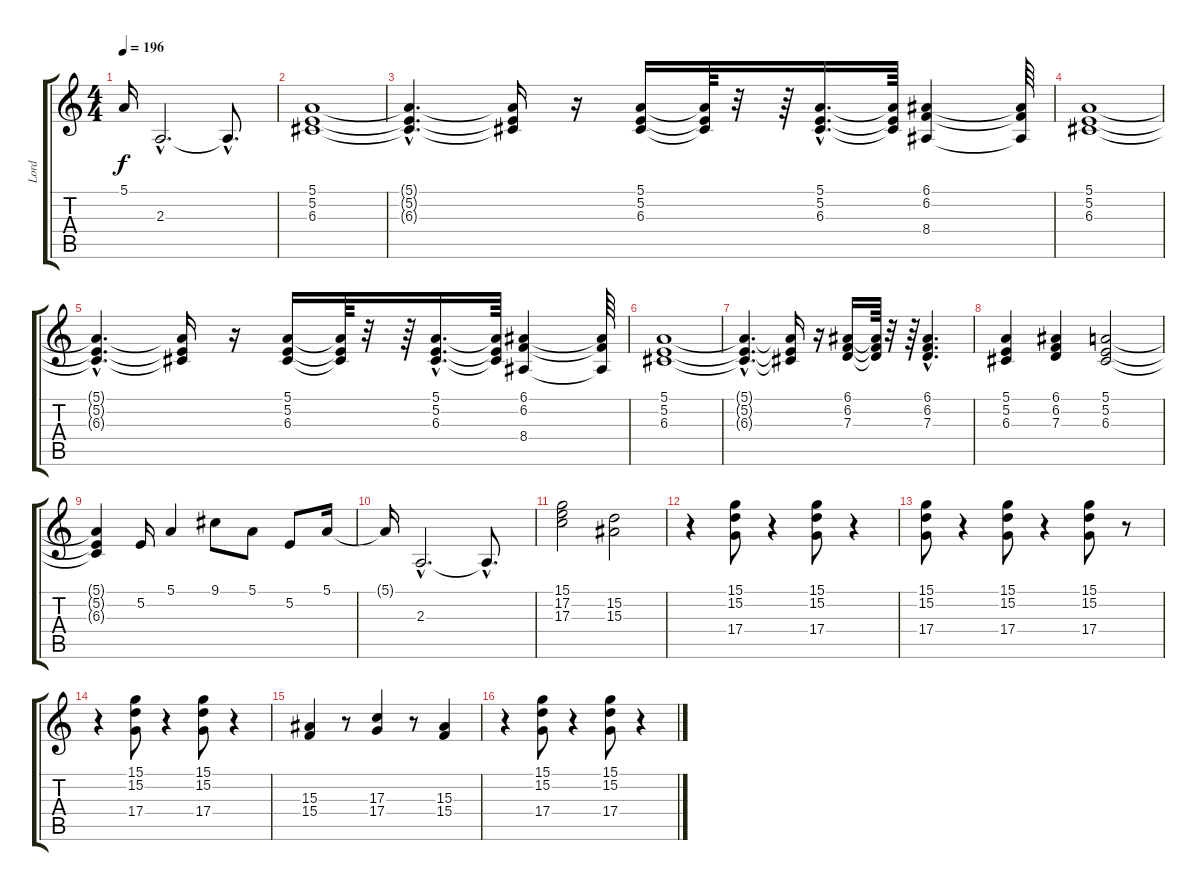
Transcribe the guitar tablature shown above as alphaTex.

\track ("Lord" "Lord") {instrument rockorgan}
\staff {score tabs}
\tuning (E4 B3 G3 D3 A2 E2) {hide}
\ts (4 4)
\tempo 196
\clef g2
\ks c
5.1{t}.16{dy f} 2.3{hac}.2{d} 2.3{hac t}.8{d} |
(5.1 5.2 6.3).1 |
(5.1{hac t} 5.2{hac t} 6.3{hac t}).4{d} (5.1{t} 5.2{t} 6.3{t}).16 r.16 (5.1 5.2 6.3).16 (5.1{t} 5.2{t} 6.3{t}).64 r.32 r.64 (5.1{hac} 5.2{hac} 6.3{hac}).16{d} (5.1{t} 5.2{t} 6.3{t}).64 (6.1 6.2 8.4).4 (6.1{t} 6.2{t} 8.4{t}).64 |
(5.1 5.2 6.3).1 |
(5.1{hac t} 5.2{hac t} 6.3{hac t}).4{d} (5.1{t} 5.2{t} 6.3{t}).16 r.16 (5.1 5.2 6.3).16 (5.1{t} 5.2{t} 6.3{t}).64 r.32 r.64 (5.1{hac} 5.2{hac} 6.3{hac}).16{d} (5.1{t} 5.2{t} 6.3{t}).64 (6.1 6.2 8.4).4 (6.1{t} 6.2{t} 8.4{t}).64 |
(5.1 5.2 6.3).1 |
(5.1{hac t} 5.2{hac t} 6.3{hac t}).4{d} (5.1{t} 5.2{t} 6.3{t}).16 r.16 (6.1 6.2 7.3).16 (6.1{t} 6.2{t} 7.3{t}).64 r.32 r.64 (6.1{hac} 6.2{hac} 7.3{hac}).4{d} |
(5.1 5.2 6.3).4 (6.1 6.2 7.3).4 (5.1 5.2 6.3).2 |
(5.1{t} 5.2{t} 6.3{t}).4 5.2.16 5.1.4 9.1.8 5.1.8 5.2.8 5.1.16 |
5.1{t}.16 2.3{hac}.2{d} 2.3{hac t}.8{d} |
(15.1 17.2 17.3).2 (15.2 15.3).2 |
r.4 (15.1 15.2 17.4).8 r.4 (15.1 15.2 17.4).8 r.4 |
(15.1 15.2 17.4).8 r.4 (15.1 15.2 17.4).8 r.4 (15.1 15.2 17.4).8 r.8 |
r.4 (15.1 15.2 17.4).8 r.4 (15.1 15.2 17.4).8 r.4 |
(15.3 15.4).4 r.8 (17.3 17.4).4 r.8 (15.3 15.4).4 |
r.4 (15.1 15.2 17.4).8 r.4 (15.1 15.2 17.4).8 r.4
